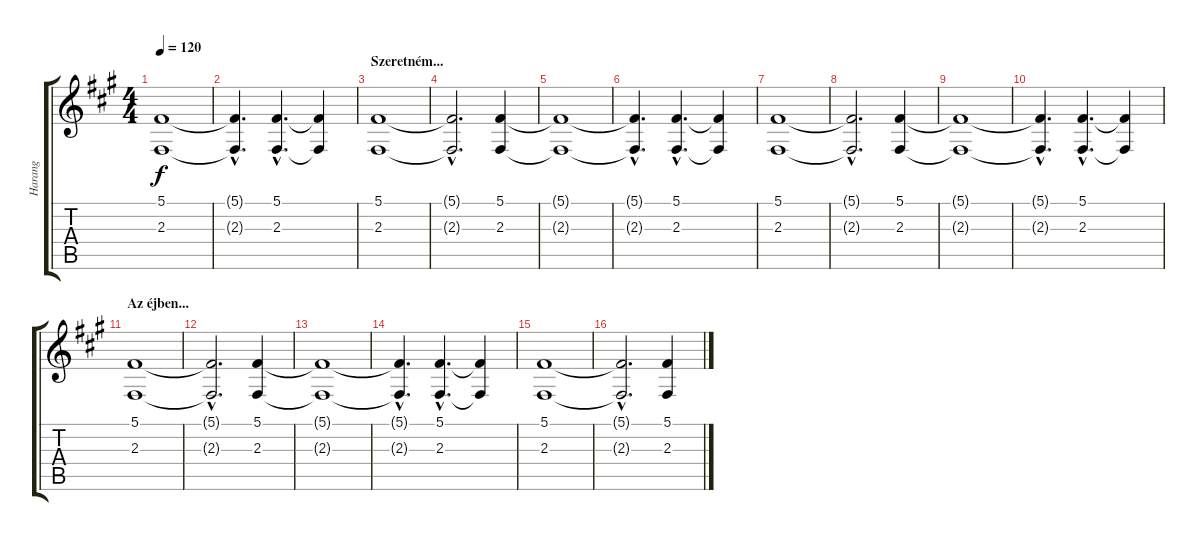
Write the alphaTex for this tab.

\track ("Harang" "Harang") {instrument tubularbells}
\staff {score tabs}
\tuning (Db4 Ab3 E3 B2 Gb2 Db2) {hide}
\ts (4 4)
\tempo 120
\clef g2
\ks a
(5.1{t} 2.3{t}).1{dy f} |
(5.1{hac t} 2.3{hac t}).4{d} (5.1{hac} 2.3{hac}).4{d} (5.1{t} 2.3{t}).4 |
\section ("" "Szeretném...")
(5.1 2.3).1 |
(5.1{hac t} 2.3{hac t}).2{d} (5.1 2.3).4 |
(5.1{t} 2.3{t}).1 |
(5.1{hac t} 2.3{hac t}).4{d} (5.1{hac} 2.3{hac}).4{d} (5.1{t} 2.3{t}).4 |
(5.1 2.3).1 |
(5.1{hac t} 2.3{hac t}).2{d} (5.1 2.3).4 |
(5.1{t} 2.3{t}).1 |
(5.1{hac t} 2.3{hac t}).4{d} (5.1{hac} 2.3{hac}).4{d} (5.1{t} 2.3{t}).4 |
\section ("" "Az éjben...")
(5.1 2.3).1 |
(5.1{hac t} 2.3{hac t}).2{d} (5.1 2.3).4 |
(5.1{t} 2.3{t}).1 |
(5.1{hac t} 2.3{hac t}).4{d} (5.1{hac} 2.3{hac}).4{d} (5.1{t} 2.3{t}).4 |
(5.1 2.3).1 |
(5.1{hac t} 2.3{hac t}).2{d} (5.1 2.3).4
